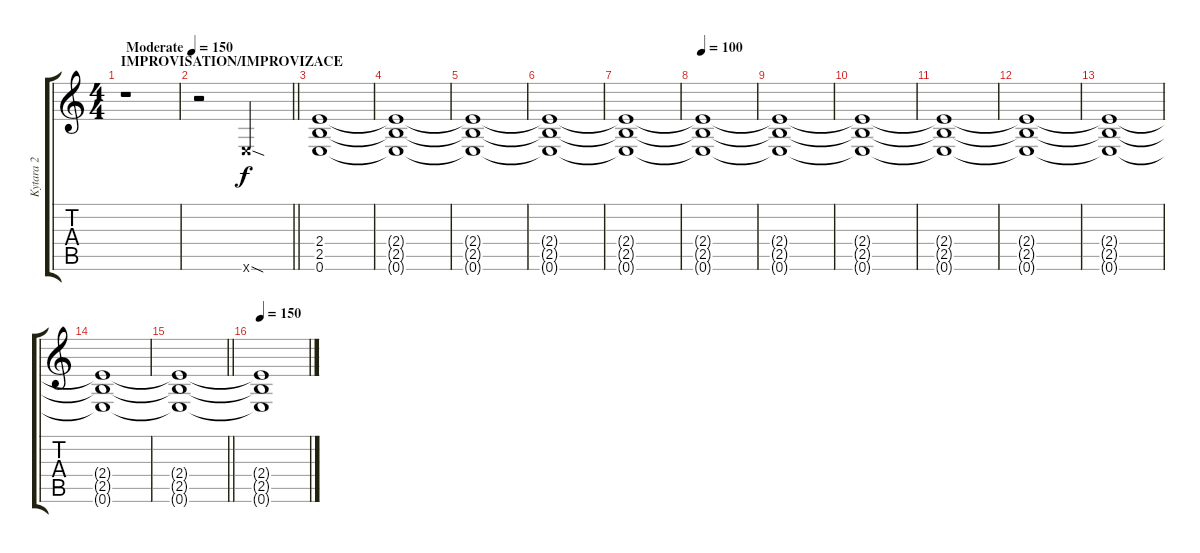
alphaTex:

\track ("Kytara 2" "Kytara 2") {instrument distortionguitar}
\staff {score tabs}
\tuning (E4 B3 G3 D3 A2 E2) {hide}
\ts (4 4)
\section ("" "IMPROVISATION/IMPROVIZACE")
\tempo (150 "Moderate")
\clef g2
\ks c
r.1{dy f instrument distortionguitar} |
\barLineRight lightlight
r.2 0.6{sod x}.2 |
\section ("" "")
(2.4 2.5 0.6).1 |
(2.4{t} 2.5{t} 0.6{t}).1 |
(2.4{t} 2.5{t} 0.6{t}).1 |
(2.4{t} 2.5{t} 0.6{t}).1 |
(2.4{t} 2.5{t} 0.6{t}).1 |
\tempo 100
(2.4{t} 2.5{t} 0.6{t}).1 |
(2.4{t} 2.5{t} 0.6{t}).1 |
(2.4{t} 2.5{t} 0.6{t}).1 |
(2.4{t} 2.5{t} 0.6{t}).1 |
(2.4{t} 2.5{t} 0.6{t}).1 |
(2.4{t} 2.5{t} 0.6{t}).1 |
(2.4{t} 2.5{t} 0.6{t}).1{volume 0} |
\barLineRight lightlight
(2.4{t} 2.5{t} 0.6{t}).1 |
\section ("" "")
\tempo 150
(2.4{t} 2.5{t} 0.6{t}).1
